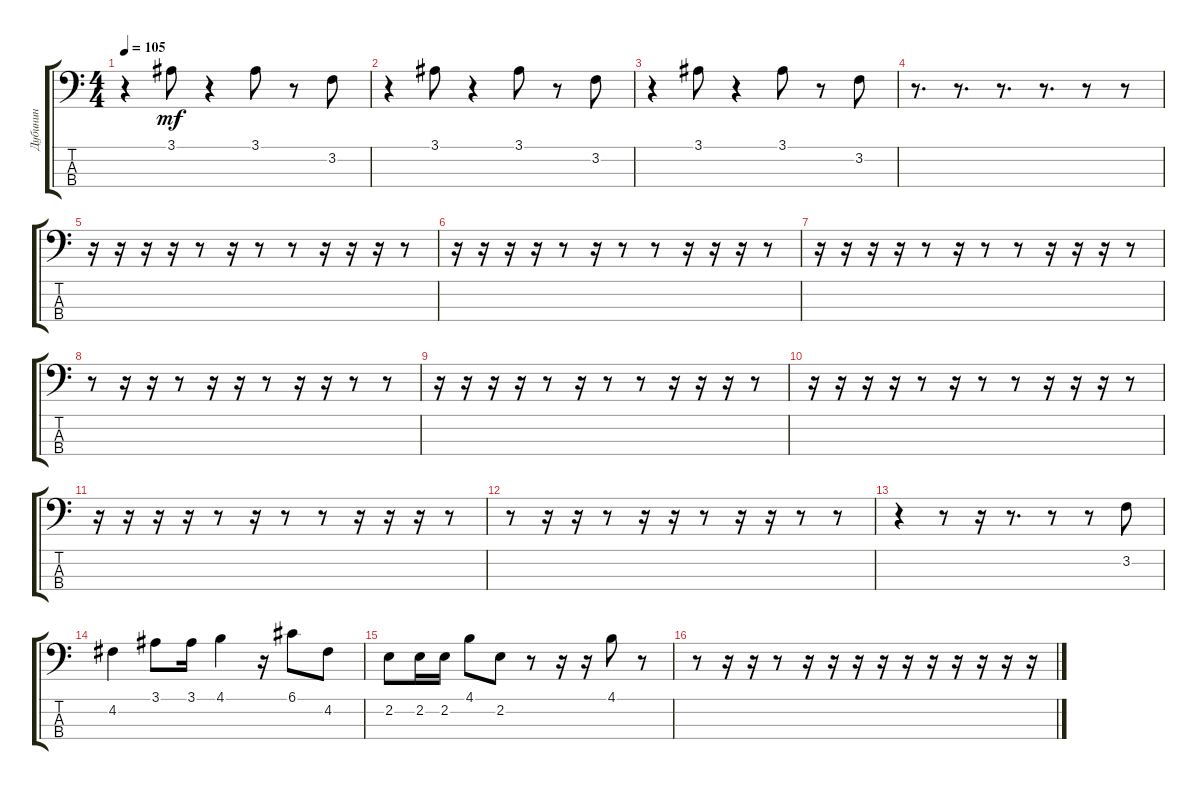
\track ("Дубинин" "Дубинин") {instrument electricbassfinger}
\staff {score tabs}
\tuning (G2 D2 A1 E1) {hide}
\ts (4 4)
\tempo 105
\clef f4
\ks c
r.4{dy mf} 3.1.8 r.4 3.1.8 r.8 3.2.8 |
r.4 3.1.8 r.4 3.1.8 r.8 3.2.8 |
r.4 3.1.8 r.4 3.1.8 r.8 3.2.8 |
r.8{d} r.8{d} r.8{d} r.8{d} r.8 r.8 |
r.16 r.16 r.16 r.16 r.8 r.16 r.8 r.8 r.16 r.16 r.16 r.8 |
r.16 r.16 r.16 r.16 r.8 r.16 r.8 r.8 r.16 r.16 r.16 r.8 |
r.16 r.16 r.16 r.16 r.8 r.16 r.8 r.8 r.16 r.16 r.16 r.8 |
r.8 r.16 r.16 r.8 r.16 r.16 r.8 r.16 r.16 r.8 r.8 |
r.16 r.16 r.16 r.16 r.8 r.16 r.8 r.8 r.16 r.16 r.16 r.8 |
r.16 r.16 r.16 r.16 r.8 r.16 r.8 r.8 r.16 r.16 r.16 r.8 |
r.16 r.16 r.16 r.16 r.8 r.16 r.8 r.8 r.16 r.16 r.16 r.8 |
r.8 r.16 r.16 r.8 r.16 r.16 r.8 r.16 r.16 r.8 r.8 |
r.4 r.8 r.16 r.8{d} r.8 r.8 3.2.8 |
4.2.4 3.1.8 3.1.16 4.1.4 r.16 6.1.8 4.2.8 |
2.2.8 2.2.16 2.2.16 4.1.8 2.2.8 r.8 r.16 r.16 4.1.8 r.8 |
r.8 r.16 r.16 r.8 r.16 r.16 r.16 r.16 r.16 r.16 r.16 r.16 r.16 r.16
